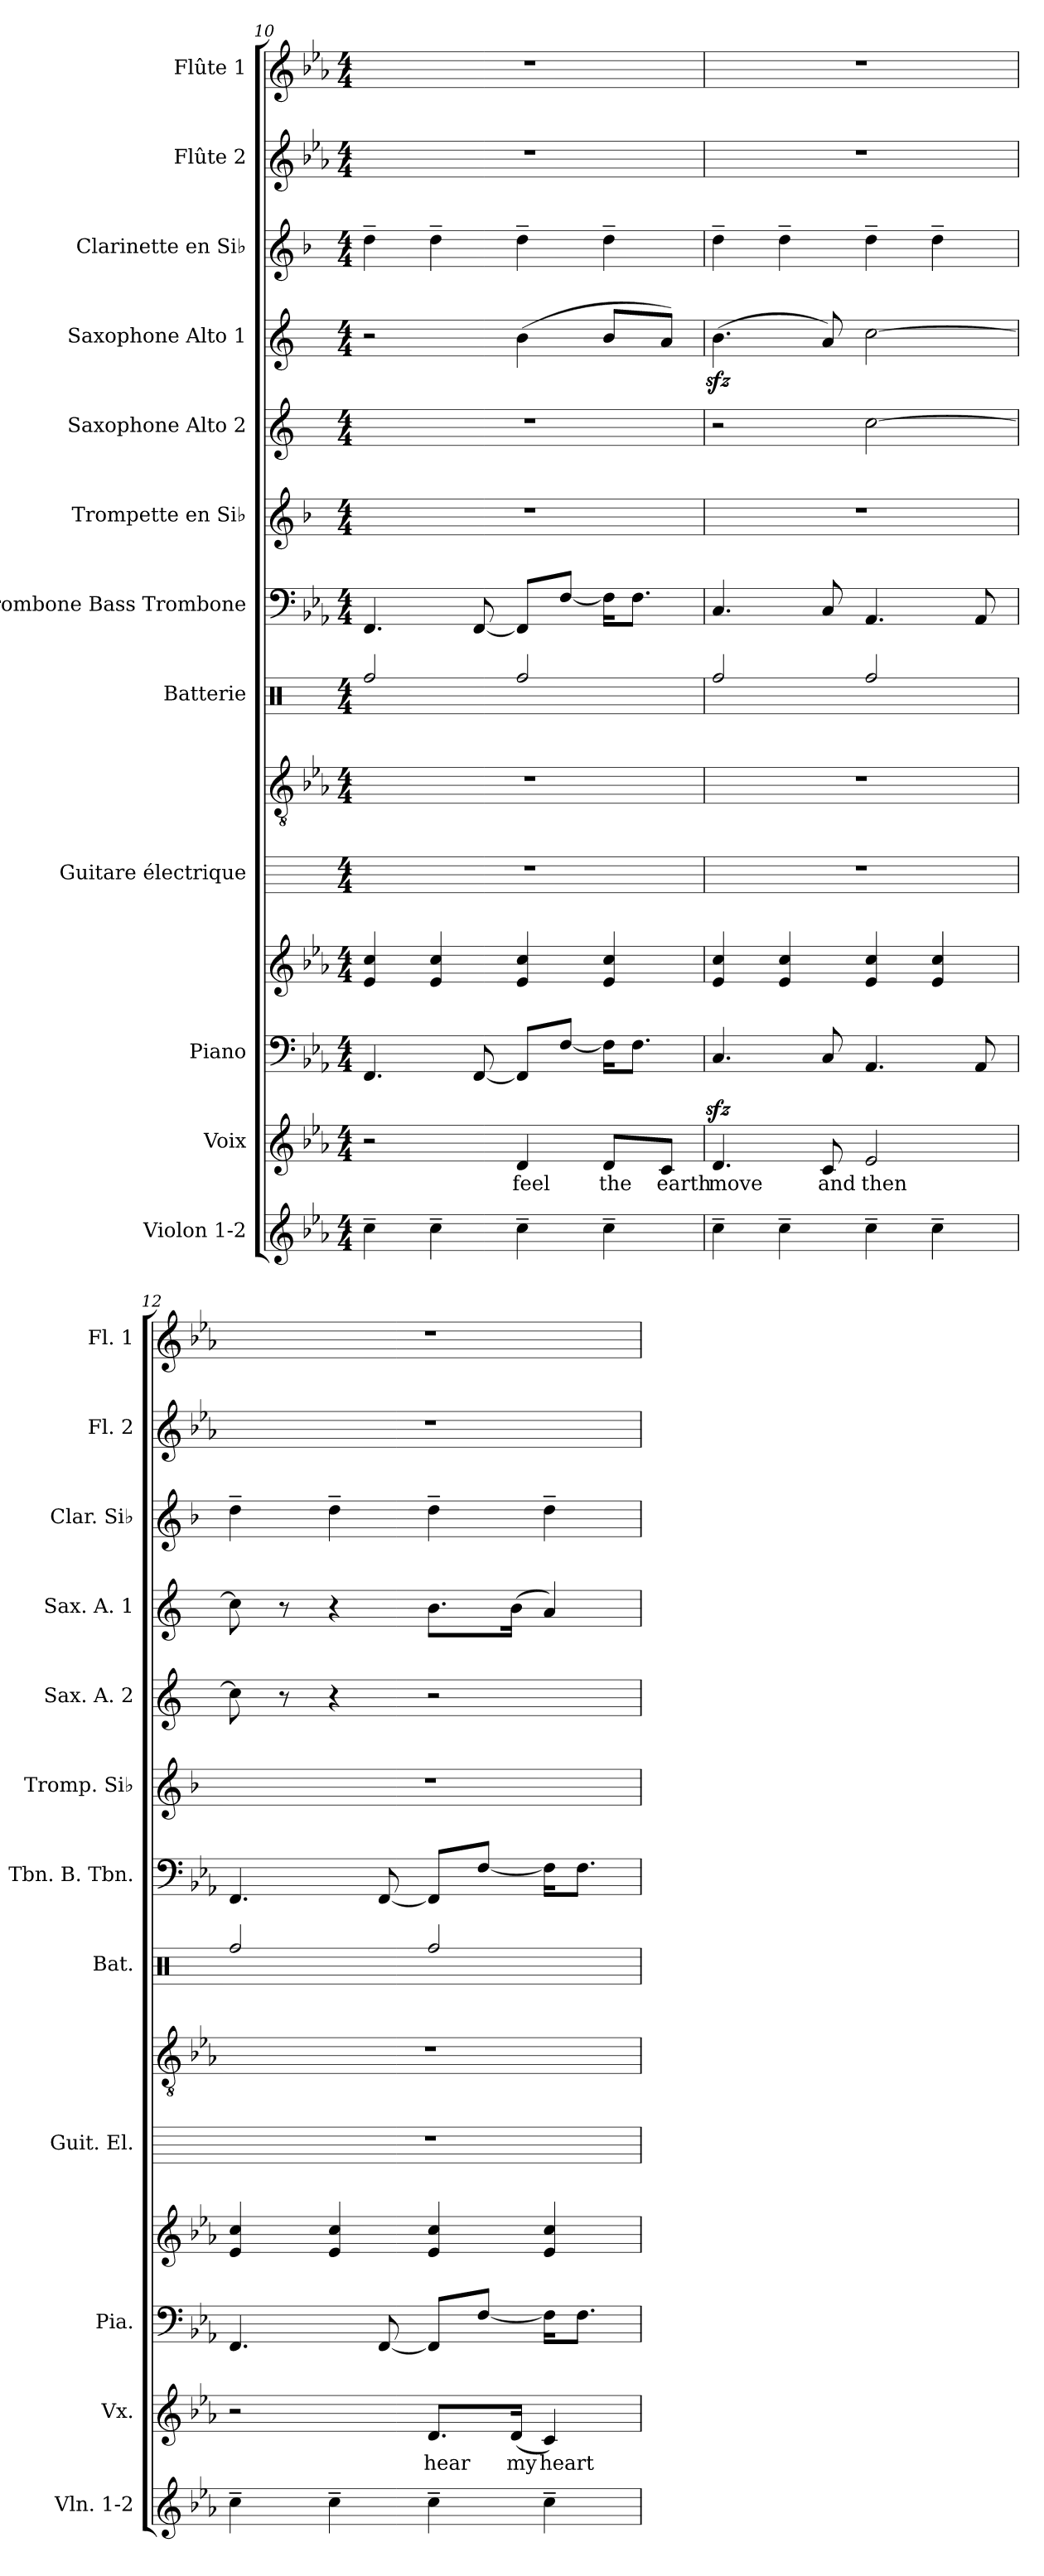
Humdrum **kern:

**kern	**kern	**text	**kern	**kern	**kern	**kern	**kern	**kern	**kern	**kern	**kern	**kern	**kern	**kern
*part12	*part11	*part11	*part10	*part10	*part9	*part9	*part8	*part7	*part6	*part5	*part4	*part3	*part2	*part1
*staff14	*staff13	*staff13	*staff12	*staff11	*staff10	*staff9	*staff8	*staff7	*staff6	*staff5	*staff4	*staff3	*staff2	*staff1
*I"Violon 1-2	*I"Voix	*	*I"Piano	*	*I"Guitare électrique	*	*I"Batterie	*I"Trombone  Bass Trombone	*I"Trompette en Si♭	*I"Saxophone Alto 2	*I"Saxophone Alto 1	*I"Clarinette en Si♭	*I"Flûte 2	*I"Flûte 1
*I'Vln. 1-2	*I'Vx.	*	*I'Pia.	*	*I'Guit. El.	*	*I'Bat.	*I'Tbn.  B. Tbn.	*I'Tromp. Si♭	*I'Sax. A. 2	*I'Sax. A. 1	*I'Clar. Si♭	*I'Fl. 2	*I'Fl. 1
!!LO:PB:g=z
*clefG2	*clefG2	*	*clefF4	*clefG2	*	*clefGv2	*clefX	*clefF4	*clefG2	*clefG2	*clefG2	*clefG2	*clefG2	*clefG2
*	*	*	*	*	*	*	*	*	*ITrd1c2	*ITrd5c9	*ITrd5c9	*ITrd1c2	*	*
*k[b-e-a-]	*k[b-e-a-]	*	*k[b-e-a-]	*k[b-e-a-]	*	*k[b-e-a-]	*k[]	*k[b-e-a-]	*k[b-e-a-]	*k[b-e-a-]	*k[b-e-a-]	*k[b-e-a-]	*k[b-e-a-]	*k[b-e-a-]
*M4/4	*M4/4	*	*M4/4	*M4/4	*M4/4	*M4/4	*M4/4	*M4/4	*M4/4	*M4/4	*M4/4	*M4/4	*M4/4	*M4/4
=10	=10	=10	=10	=10	=10	=10	=10	=10	=10	=10	=10	=10	=10	=10
4cc~\	2r	.	4.FF/	4e-/ 4cc/	1r	1r	2Rff/	4.FF/	1r	1r	2r	4cc~\	1r	1r
4cc~\	.	.	.	4e-/ 4cc/	.	.	.	.	.	.	.	4cc~\	.	.
.	.	.	[8FF/	.	.	.	.	[8FF/	.	.	.	.	.	.
!	!	!LO:LY:b	!	!	!	!	!	!	!	!	!	!	!	!
4cc~\	4d/	feel	8FF/L]	4e-/ 4cc/	.	.	2Rff/	8FF/L]	.	.	(<4d\	4cc~\	.	.
.	.	.	[8F/J	.	.	.	.	[8F/J	.	.	.	.	.	.
!	!	!LO:LY:b	!	!	!	!	!	!	!	!	!	!	!	!
4cc~\	8d/L	the	16F\KL]	4e-/ 4cc/	.	.	.	16F\KL]	.	.	8d/L	4cc~\	.	.
.	.	.	8.F\J	.	.	.	.	8.F\J	.	.	.	.	.	.
!	!	!LO:LY:b	!	!	!	!	!	!	!	!	!	!	!	!
.	8c/J	earth	.	.	.	.	.	.	.	.	8c/J)	.	.	.
=11	=11	=11	=11	=11	=11	=11	=11	=11	=11	=11	=11	=11	=11	=11
!	!	!LO:LY:b	!	!	!	!	!	!	!	!	!	!	!	!
4cc~\	4.dzz</	move	4.C/	4e-/ 4cc/	1r	1r	2Rff/	4.C/	1r	2r	(>4.dzz<\	4cc~\	1r	1r
4cc~\	.	.	.	4e-/ 4cc/	.	.	.	.	.	.	.	4cc~\	.	.
!	!	!LO:LY:b	!	!	!	!	!	!	!	!	!	!	!	!
.	8c/	and	8C/	.	.	.	.	8C/	.	.	8c/)	.	.	.
!	!	!LO:LY:b	!	!	!	!	!	!	!	!	!	!	!	!
4cc~\	2e-/	then	4.AA-/	4e-/ 4cc/	.	.	2Rff/	4.AA-/	.	[2e-\	[2e-\	4cc~\	.	.
4cc~\	.	.	.	4e-/ 4cc/	.	.	.	.	.	.	.	4cc~\	.	.
.	.	.	8AA-/	.	.	.	.	8AA-/	.	.	.	.	.	.
=12	=12	=12	=12	=12	=12	=12	=12	=12	=12	=12	=12	=12	=12	=12
4cc~\	2r	.	4.FF/	4e-/ 4cc/	1r	1r	2Rff/	4.FF/	1r	8e-\]	8e-\]	4cc~\	1r	1r
.	.	.	.	.	.	.	.	.	.	8r	8r	.	.	.
4cc~\	.	.	.	4e-/ 4cc/	.	.	.	.	.	4r	4r	4cc~\	.	.
.	.	.	[8FF/	.	.	.	.	[8FF/	.	.	.	.	.	.
!	!	!LO:LY:b	!	!	!	!	!	!	!	!	!	!	!	!
4cc~\	8.d/L	hear	8FF/L]	4e-/ 4cc/	.	.	2Rff/	8FF/L]	.	2r	8.d\L	4cc~\	.	.
.	.	.	[8F/J	.	.	.	.	[8F/J	.	.	.	.	.	.
!	!	!LO:LY:b	!	!	!	!	!	!	!	!	!	!	!	!
.	(<16d/Jk	my	.	.	.	.	.	.	.	.	(>16d\Jk	.	.	.
!	!	!LO:LY:b	!	!	!	!	!	!	!	!	!	!	!	!
4cc~\	4c/)	heart	16F\KL]	4e-/ 4cc/	.	.	.	16F\KL]	.	.	4c/)	4cc~\	.	.
.	.	.	8.F\J	.	.	.	.	8.F\J	.	.	.	.	.	.
=	=	=	=	=	=	=	=	=	=	=	=	=	=	=
*-	*-	*-	*-	*-	*-	*-	*-	*-	*-	*-	*-	*-	*-	*-
